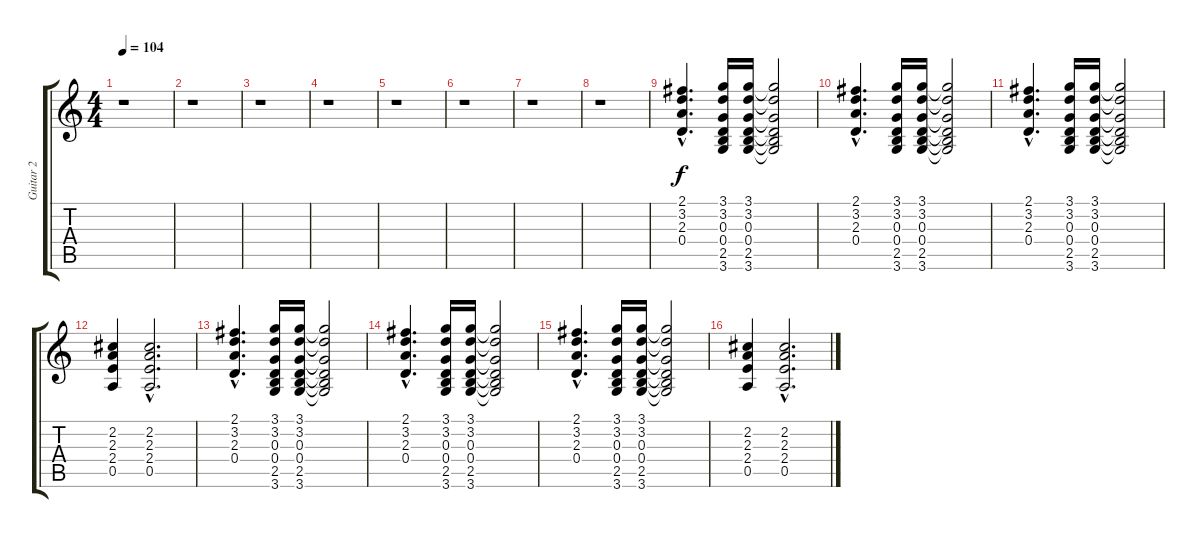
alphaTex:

\track ("Guitar 2" "Guitar 2") {instrument distortionguitar}
\staff {score tabs}
\tuning (E4 B3 G3 D3 A2 E2) {hide}
\ts (4 4)
\tempo 104
\clef g2
\ks c
r.1{dy f} |
r.1 |
r.1 |
r.1 |
r.1 |
r.1 |
r.1 |
r.1 |
(2.1{hac} 3.2{hac} 2.3{hac} 0.4{hac}).4{d} (3.1 3.2 0.3 0.4 2.5 3.6).16 (3.1 3.2 0.3 0.4 2.5 3.6).16 (3.1{t} 3.2{t} 0.3{t} 0.4{t} 2.5{t} 3.6{t}).2 |
(2.1{hac} 3.2{hac} 2.3{hac} 0.4{hac}).4{d} (3.1 3.2 0.3 0.4 2.5 3.6).16 (3.1 3.2 0.3 0.4 2.5 3.6).16 (3.1{t} 3.2{t} 0.3{t} 0.4{t} 2.5{t} 3.6{t}).2 |
(2.1{hac} 3.2{hac} 2.3{hac} 0.4{hac}).4{d} (3.1 3.2 0.3 0.4 2.5 3.6).16 (3.1 3.2 0.3 0.4 2.5 3.6).16 (3.1{t} 3.2{t} 0.3{t} 0.4{t} 2.5{t} 3.6{t}).2 |
(2.2 2.3 2.4 0.5).4 (2.2{hac} 2.3{hac} 2.4{hac} 0.5{hac}).2{d} |
(2.1{hac} 3.2{hac} 2.3{hac} 0.4{hac}).4{d} (3.1 3.2 0.3 0.4 2.5 3.6).16 (3.1 3.2 0.3 0.4 2.5 3.6).16 (3.1{t} 3.2{t} 0.3{t} 0.4{t} 2.5{t} 3.6{t}).2 |
(2.1{hac} 3.2{hac} 2.3{hac} 0.4{hac}).4{d} (3.1 3.2 0.3 0.4 2.5 3.6).16 (3.1 3.2 0.3 0.4 2.5 3.6).16 (3.1{t} 3.2{t} 0.3{t} 0.4{t} 2.5{t} 3.6{t}).2 |
(2.1{hac} 3.2{hac} 2.3{hac} 0.4{hac}).4{d} (3.1 3.2 0.3 0.4 2.5 3.6).16 (3.1 3.2 0.3 0.4 2.5 3.6).16 (3.1{t} 3.2{t} 0.3{t} 0.4{t} 2.5{t} 3.6{t}).2 |
(2.2 2.3 2.4 0.5).4 (2.2{hac} 2.3{hac} 2.4{hac} 0.5{hac}).2{d}
